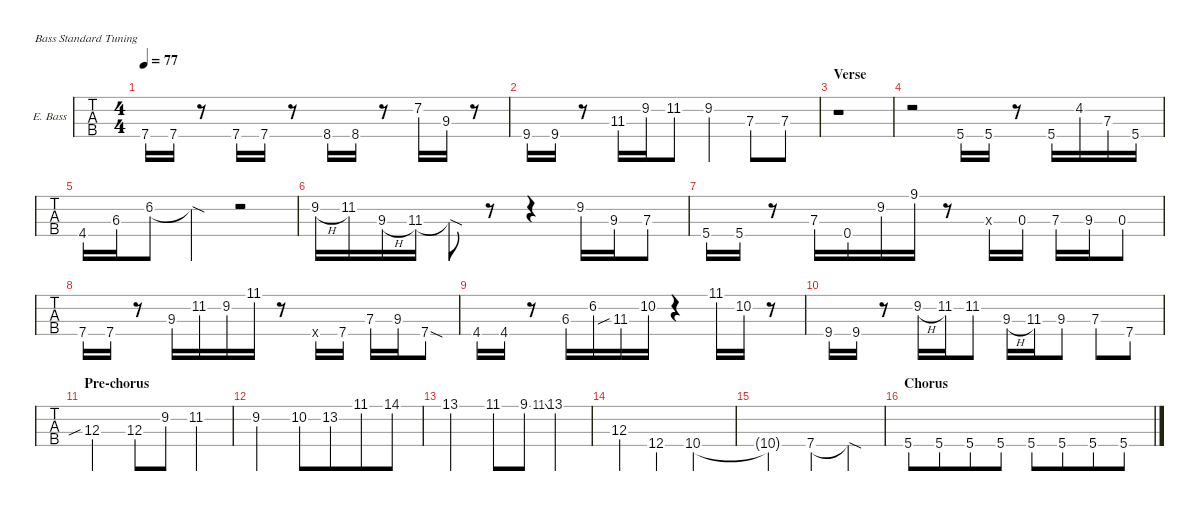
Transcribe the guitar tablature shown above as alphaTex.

\defaultSystemsLayout 4
\hideDynamics
\bracketExtendMode nobrackets
\firstSystemTrackNameOrientation horizontal
\track ("Ele. Bass" "E. Bass") {defaultSystemsLayout 4 instrument electricbassfinger}
\staff {tabs}
\tuning (G2 D2 A1 E1)
\ts (4 4)
\tempo 77
\clef f4
\scale
0.228987
\ks e
7.4{acc forcenatural}.16{dy f} 7.4{acc forcenatural}.16 r.8 7.4{acc forcenatural}.16 7.4{acc forcenatural}.16 r.8 8.4{acc forcenatural}.16 8.4{acc forcenatural}.16 r.8 7.2{acc forcenatural}.16 9.3{acc #}.16 r.8 |
\scale
0.235619 9.4{acc #}.16 9.4{acc #}.16 r.8 11.3{acc #}.16 9.2{acc forcenatural}.16 11.2{acc #}.8 9.2{acc forcenatural}.4{beam merge} 7.3{acc forcenatural}.8{beam merge} 7.3{acc forcenatural}.8 |
\section ("" "Verse")
\scale
0.301987 r.1 |
\scale
0.233408 r.2 5.4{acc forcenatural}.16 5.4{acc forcenatural}.16 r.8 5.4{acc forcenatural}.16 4.2{acc #}.16 7.3{acc forcenatural}.16 5.4{acc forcenatural}.16 |
\scale
0.228987 4.4{acc #}.16 6.3{acc #}.16 6.2{acc #}.8 6.2{sod t acc #}.4 r.2 |
\scale
0.235618 9.2{h acc forcenatural}.16 11.2{acc #}.16 9.3{h acc #}.16 11.3{acc #}.16 11.3{sod t acc #}.8 r.8 r.4 9.2{acc forcenatural}.16 9.3{acc #}.16 7.3{st acc forcenatural}.8 |
\scale
0.301987 5.4{acc forcenatural}.16 5.4{acc forcenatural}.16 r.8 7.3{acc forcenatural}.16 0.4{acc forcenatural}.16 9.2{acc forcenatural}.16 9.1{acc forcenatural}.16 r.8 7.3{x acc forcenatural}.16 0.3{acc forcenatural}.16 7.3{acc forcenatural}.16 9.3{acc #}.16 0.3{acc forcenatural}.8 |
\scale
0.233408 7.4{acc forcenatural}.16 7.4{acc forcenatural}.16 r.8 9.3{acc #}.16 11.2{acc #}.16 9.2{acc forcenatural}.16 11.1{acc #}.16 r.8 7.4{x acc forcenatural}.16 7.4{acc forcenatural}.16 7.3{acc forcenatural}.16 9.3{acc #}.16 7.4{sod acc forcenatural}.8 |
\scale
0.228987 4.4{acc #}.16 4.4{acc #}.16 r.8 6.3{acc #}.16 6.2{acc #}.16 11.3{sib acc #}.16 10.2{acc forcenatural}.16 r.4 11.1{acc #}.16 10.2{acc forcenatural}.16 r.8 |
\scale
0.235618 9.4{acc #}.16 9.4{acc #}.16 r.8 9.2{h acc forcenatural}.16 11.2{acc #}.16 11.2{st acc #}.8 9.3{h acc #}.16 11.3{acc #}.16 9.3{st acc #}.8 7.3{acc forcenatural}.8 7.4{acc forcenatural}.8 |
\section ("" "Pre-chorus")
\scale
0.379053 12.3{sib acc forcenatural}.2 12.3{acc forcenatural}.8 9.2{st acc forcenatural}.8 11.2{acc #}.4 |
\scale
0.312684 9.2{acc forcenatural}.2 10.2{acc forcenatural}.8{beam merge} 13.2{st acc #}.8{beam merge} 11.1{acc #}.8{beam merge} 14.1{acc forcenatural}.8 |
\scale
0.308263 13.1{acc #}.2 11.1{acc #}.8 9.1{st acc forcenatural}.8 11.1{ss acc #}.8{gr} 13.1{acc #}.4 |
\scale
0.535395 12.3{acc forcenatural}.4 12.4{acc forcenatural}.4 10.4{acc forcenatural}.2 |
\scale
0.464605 10.4{t acc forcenatural}.2 7.4{acc forcenatural}.4 7.4{sod t acc forcenatural}.4 |
\section ("" "Chorus")
\scale
0.301987 5.4{acc forcenatural}.8{beam merge} 5.4{acc forcenatural}.8{beam merge} 5.4{acc forcenatural}.8{beam merge} 5.4{acc forcenatural}.8 5.4{acc forcenatural}.8{beam merge} 5.4{acc forcenatural}.8{beam merge} 5.4{acc forcenatural}.8{beam merge} 5.4{acc forcenatural}.8
